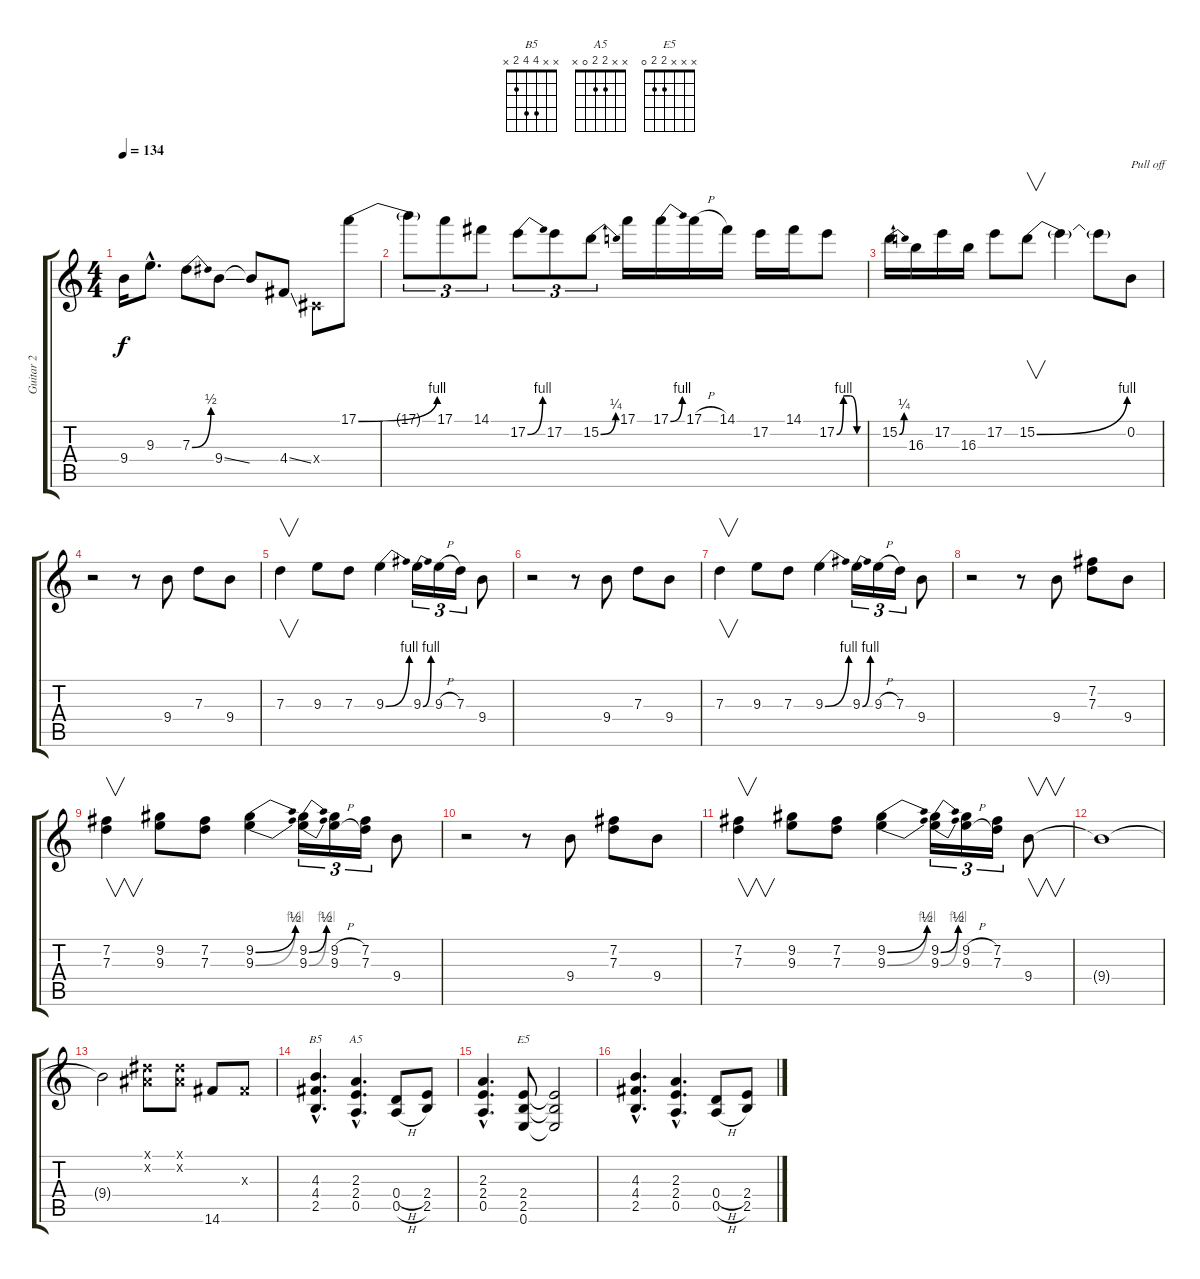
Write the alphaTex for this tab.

\track ("Guitar 2" "Guitar 2") {instrument overdrivenguitar}
\staff {score tabs}
\tuning (E4 B3 G3 D3 A2 E2) {hide}
\chord ("B5" x x 4 4 2 x)
\chord ("A5" x x 2 2 0 x)
\chord ("E5" x x x 2 2 0)
\ts (4 4)
\tempo 134
\clef g2
\ks c
9.4.16{dy f} 9.3{hac}.8{d} 7.3{be (bend 0 0 60 2)}.8 9.4{ss}.8 9.4{t}.8 4.4{ss}.8 -1.4{x}.8 17.1{be (bend 0 0 60 4)}.8 |
17.1{t}.8{tu (3 2)} 17.1.8{tu (3 2)} 14.1.8{tu (3 2)} 17.2{be (bend 0 0 60 4)}.8{tu (3 2)} 17.2.8{tu (3 2)} 15.2{be (bend 0 0 60 1)}.8{tu (3 2)} 17.1.16 17.1{be (bend 0 0 60 4)}.16 17.1{h}.16 14.1.16 17.2.16 14.1.16 17.2{be (custom 0 0 15 4 30 4 45 0 60 0)}.8 |
15.2{be (bend 0 0 60 1)}.16 16.3.16 17.2.16 16.3.16 17.2.8 15.2{be (bend 0 0 60 4)}.8{v} 15.2{t}.4 15.2{t}.8 0.2.8{txt "Pull off"} |
r.2 r.8 9.4.8 7.3.8 9.4.8 |
7.3.4{v} 9.3.8 7.3.8 9.3{be (bend 0 0 60 4)}.4 9.3{be (bend 0 0 60 4)}.16{tu (3 2)} 9.3{h}.16{tu (3 2)} 7.3.16{tu (3 2)} 9.4.8 |
r.2 r.8 9.4.8 7.3.8 9.4.8 |
7.3.4{v} 9.3.8 7.3.8 9.3{be (bend 0 0 60 4)}.4 9.3{be (bend 0 0 60 4)}.16{tu (3 2)} 9.3{h}.16{tu (3 2)} 7.3.16{tu (3 2)} 9.4.8 |
r.2 r.8 9.4.8 (7.2 7.3).8 9.4.8 |
(7.2 7.3).4{v} (9.2 9.3).8 (7.2 7.3).8 (9.2{be (bend 0 0 60 2)} 9.3{be (bend 0 0 60 4)}).4 (9.2{be (bend 0 0 60 2)} 9.3{be (bend 0 0 60 4)}).16{tu (3 2)} (9.2{h} 9.3{h}).16{tu (3 2)} (7.2 7.3).16{tu (3 2)} 9.4.8 |
r.2 r.8 9.4.8 (7.2 7.3).8 9.4.8 |
(7.2 7.3).4{v} (9.2 9.3).8 (7.2 7.3).8 (9.2{be (bend 0 0 60 2)} 9.3{be (bend 0 0 60 4)}).4 (9.2{be (bend 0 0 60 2)} 9.3{be (bend 0 0 60 4)}).16{tu (3 2)} (9.2{h} 9.3{h}).16{tu (3 2)} (7.2 7.3).16{tu (3 2)} 9.4.8{v} |
9.4{t}.1 |
9.4{t}.2 (-1.1{x} -1.2{x}).8 (-1.1{x} -1.2{x}).8 14.6.8 -1.3{x}.8 |
(4.3{hac} 4.4{hac} 2.5{hac}).4{d ch "B5"} (2.3{hac} 2.4{hac} 0.5{hac}).4{d ch "A5"} (0.4{h} 0.5{h}).8 (2.4 2.5).8 |
(2.3{hac} 2.4{hac} 0.5{hac}).4{d} (2.4 2.5 0.6).8{ch "E5"} (2.4{t} 2.5{t} 0.6{t}).2 |
(4.3{hac} 4.4{hac} 2.5{hac}).4{d} (2.3{hac} 2.4{hac} 0.5{hac}).4{d} (0.4{h} 0.5{h}).8 (2.4 2.5).8
